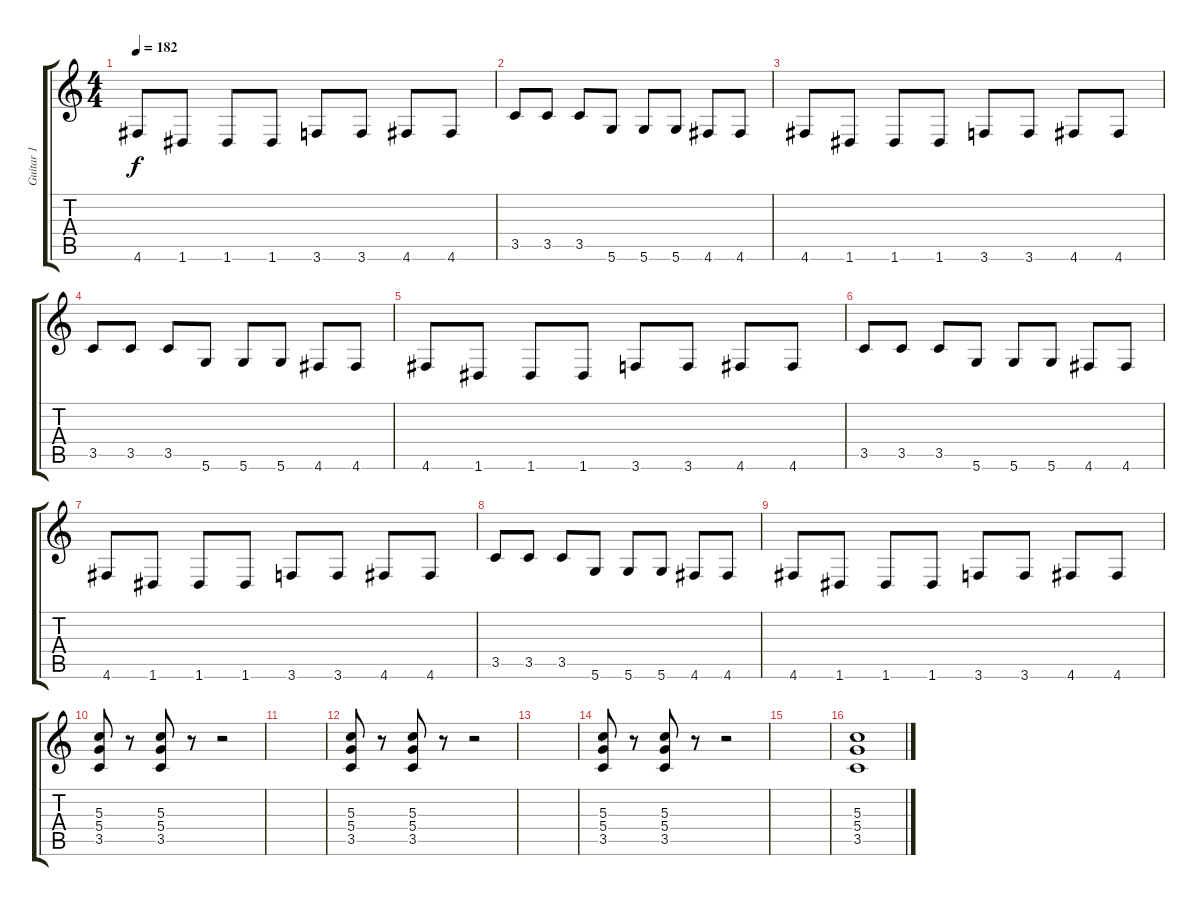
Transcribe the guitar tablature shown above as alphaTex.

\track ("Guitar 1" "Guitar 1") {instrument distortionguitar}
\staff {score tabs}
\tuning (E4 B3 G3 D3 A2 D2) {hide}
\ts (4 4)
\tempo 182
\clef g2
\ks c
4.6.8{dy f} 1.6.8 1.6.8 1.6.8 3.6.8 3.6.8 4.6.8 4.6.8 |
3.5.8 3.5.8 3.5.8 5.6.8 5.6.8 5.6.8 4.6.8 4.6.8 |
4.6.8 1.6.8 1.6.8 1.6.8 3.6.8 3.6.8 4.6.8 4.6.8 |
3.5.8 3.5.8 3.5.8 5.6.8 5.6.8 5.6.8 4.6.8 4.6.8 |
4.6.8 1.6.8 1.6.8 1.6.8 3.6.8 3.6.8 4.6.8 4.6.8 |
3.5.8 3.5.8 3.5.8 5.6.8 5.6.8 5.6.8 4.6.8 4.6.8 |
4.6.8 1.6.8 1.6.8 1.6.8 3.6.8 3.6.8 4.6.8 4.6.8 |
3.5.8 3.5.8 3.5.8 5.6.8 5.6.8 5.6.8 4.6.8 4.6.8 |
4.6.8 1.6.8 1.6.8 1.6.8 3.6.8 3.6.8 4.6.8 4.6.8 |
(5.3 5.4 3.5).8{volume 12} r.8 (5.3 5.4 3.5).8 r.8 r.2 |
|
(5.3 5.4 3.5).8 r.8 (5.3 5.4 3.5).8 r.8 r.2 |
|
(5.3 5.4 3.5).8 r.8 (5.3 5.4 3.5).8 r.8 r.2 |
|
(5.3 5.4 3.5).1
